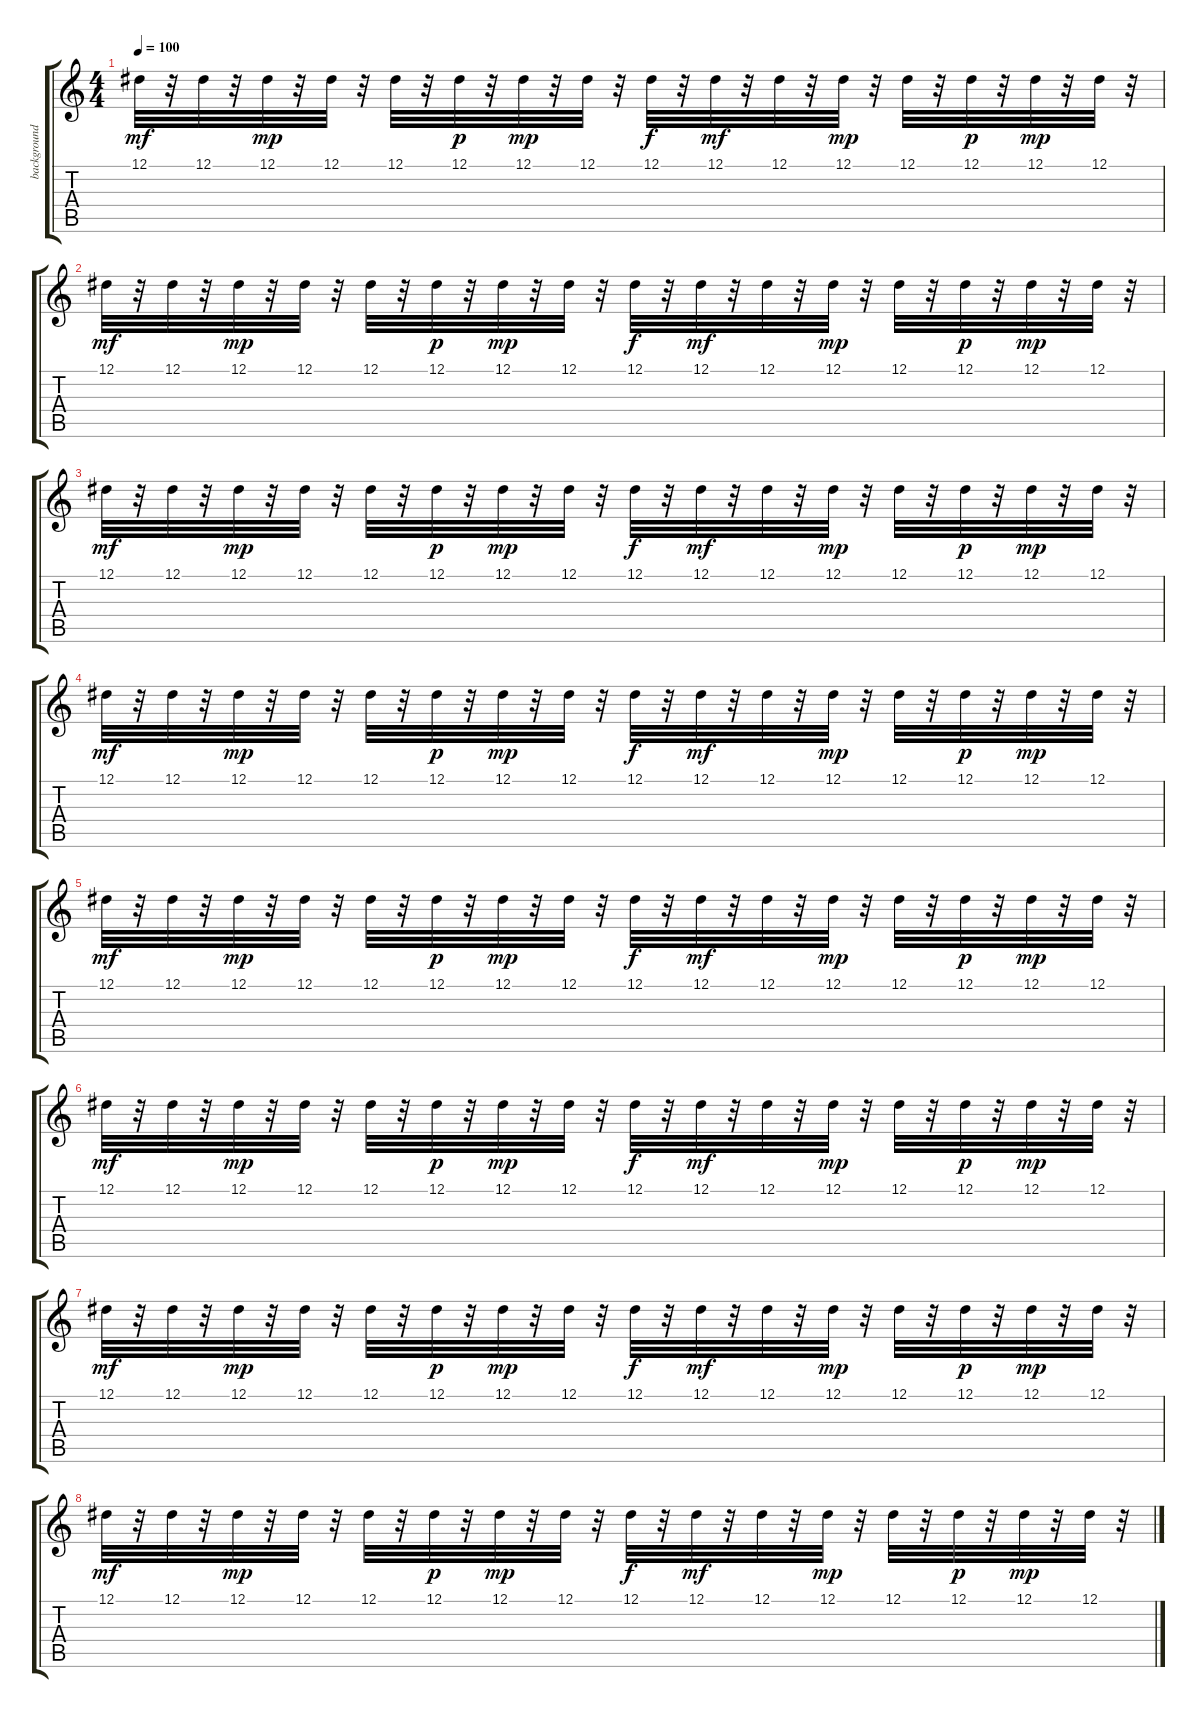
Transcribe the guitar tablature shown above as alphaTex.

\track ("background" "background") {instrument lead5charang}
\staff {score tabs}
\tuning (Eb4 Bb3 Gb3 Db3 Ab2 Db2) {hide}
\ts (4 4)
\tempo 100
\clef g2
\ks c
12.1.32{dy mf balance 16} r.32 12.1.32 r.32 12.1.32{dy mp} r.32 12.1.32 r.32 12.1.32 r.32 12.1.32{dy p} r.32 12.1.32{dy mp} r.32 12.1.32 r.32 12.1.32{dy f} r.32 12.1.32{dy mf} r.32 12.1.32 r.32 12.1.32{dy mp} r.32 12.1.32 r.32 12.1.32{dy p} r.32 12.1.32{dy mp} r.32 12.1.32 r.32 |
12.1.32{dy mf balance 0} r.32 12.1.32 r.32 12.1.32{dy mp} r.32 12.1.32 r.32 12.1.32 r.32 12.1.32{dy p} r.32 12.1.32{dy mp} r.32 12.1.32 r.32 12.1.32{dy f} r.32 12.1.32{dy mf} r.32 12.1.32 r.32 12.1.32{dy mp} r.32 12.1.32 r.32 12.1.32{dy p} r.32 12.1.32{dy mp} r.32 12.1.32 r.32 |
12.1.32{dy mf balance 16} r.32 12.1.32 r.32 12.1.32{dy mp} r.32 12.1.32 r.32 12.1.32 r.32 12.1.32{dy p} r.32 12.1.32{dy mp} r.32 12.1.32 r.32 12.1.32{dy f} r.32 12.1.32{dy mf} r.32 12.1.32 r.32 12.1.32{dy mp} r.32 12.1.32 r.32 12.1.32{dy p} r.32 12.1.32{dy mp} r.32 12.1.32 r.32 |
12.1.32{dy mf balance 0} r.32 12.1.32 r.32 12.1.32{dy mp} r.32 12.1.32 r.32 12.1.32 r.32 12.1.32{dy p} r.32 12.1.32{dy mp} r.32 12.1.32 r.32 12.1.32{dy f} r.32 12.1.32{dy mf} r.32 12.1.32 r.32 12.1.32{dy mp} r.32 12.1.32 r.32 12.1.32{dy p} r.32 12.1.32{dy mp} r.32 12.1.32 r.32 |
12.1.32{dy mf balance 16} r.32 12.1.32 r.32 12.1.32{dy mp} r.32 12.1.32 r.32 12.1.32 r.32 12.1.32{dy p} r.32 12.1.32{dy mp} r.32 12.1.32 r.32 12.1.32{dy f} r.32 12.1.32{dy mf} r.32 12.1.32 r.32 12.1.32{dy mp} r.32 12.1.32 r.32 12.1.32{dy p} r.32 12.1.32{dy mp} r.32 12.1.32 r.32 |
12.1.32{dy mf balance 0} r.32 12.1.32 r.32 12.1.32{dy mp} r.32 12.1.32 r.32 12.1.32 r.32 12.1.32{dy p} r.32 12.1.32{dy mp} r.32 12.1.32 r.32 12.1.32{dy f} r.32 12.1.32{dy mf} r.32 12.1.32 r.32 12.1.32{dy mp} r.32 12.1.32 r.32 12.1.32{dy p} r.32 12.1.32{dy mp} r.32 12.1.32 r.32 |
12.1.32{dy mf balance 16} r.32 12.1.32 r.32 12.1.32{dy mp} r.32 12.1.32 r.32 12.1.32 r.32 12.1.32{dy p} r.32 12.1.32{dy mp} r.32 12.1.32 r.32 12.1.32{dy f} r.32 12.1.32{dy mf} r.32 12.1.32 r.32 12.1.32{dy mp} r.32 12.1.32 r.32 12.1.32{dy p} r.32 12.1.32{dy mp} r.32 12.1.32 r.32 |
12.1.32{dy mf balance 0} r.32 12.1.32 r.32 12.1.32{dy mp} r.32 12.1.32 r.32 12.1.32 r.32 12.1.32{dy p} r.32 12.1.32{dy mp} r.32 12.1.32 r.32 12.1.32{dy f} r.32 12.1.32{dy mf} r.32 12.1.32 r.32 12.1.32{dy mp} r.32 12.1.32 r.32 12.1.32{dy p} r.32 12.1.32{dy mp} r.32 12.1.32 r.32
